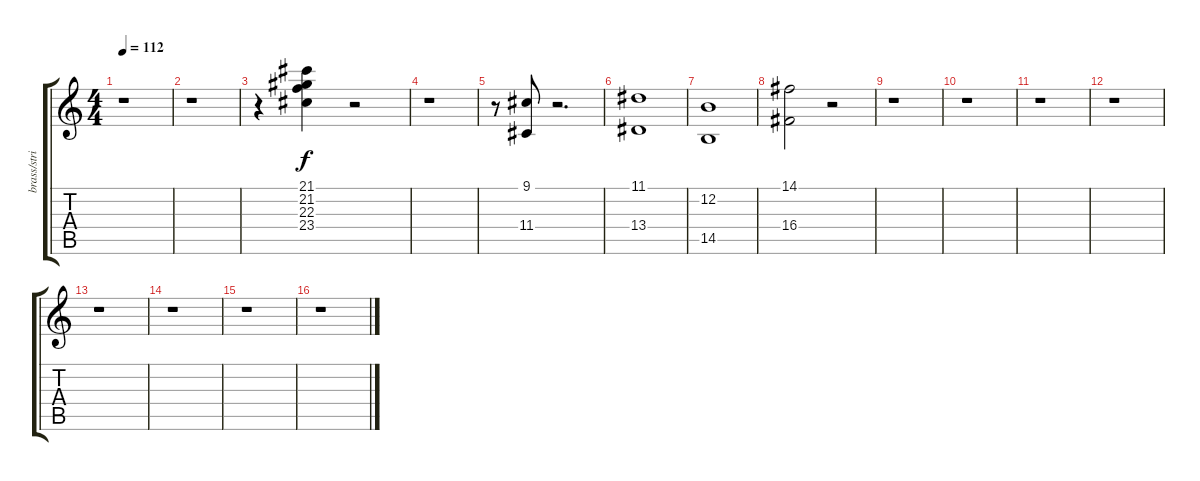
\track ("brass/strings" "brass/stri") {instrument brasssection}
\staff {score tabs}
\tuning (E4 B3 G3 D3 A2 E2) {hide}
\ts (4 4)
\tempo 112
\clef g2
\ks c
r.1{dy f} |
r.1 |
r.4 (21.1 21.2 22.3 23.4).4{instrument stringensemble1} r.2 |
r.1 |
r.8 (9.1 11.4).8 r.2{d} |
(11.1 13.4).1 |
(12.2 14.5).1 |
(14.1 16.4).2 r.2 |
r.1 |
r.1 |
r.1 |
r.1 |
r.1 |
r.1 |
r.1 |
r.1
